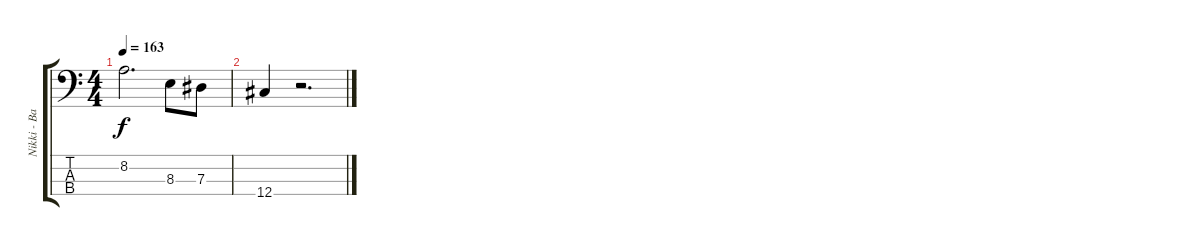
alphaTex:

\track ("Nikki - Bass (One Octave Up) " "Nikki - Ba") {instrument electricbassfinger}
\staff {score tabs}
\tuning (Gb2 Db2 Ab1 Db1) {hide}
\ts (4 4)
\tempo 163
\clef f4
\ks c
8.2.2{d dy f} 8.3.8 7.3.8 |
12.4.4 r.2{d}
